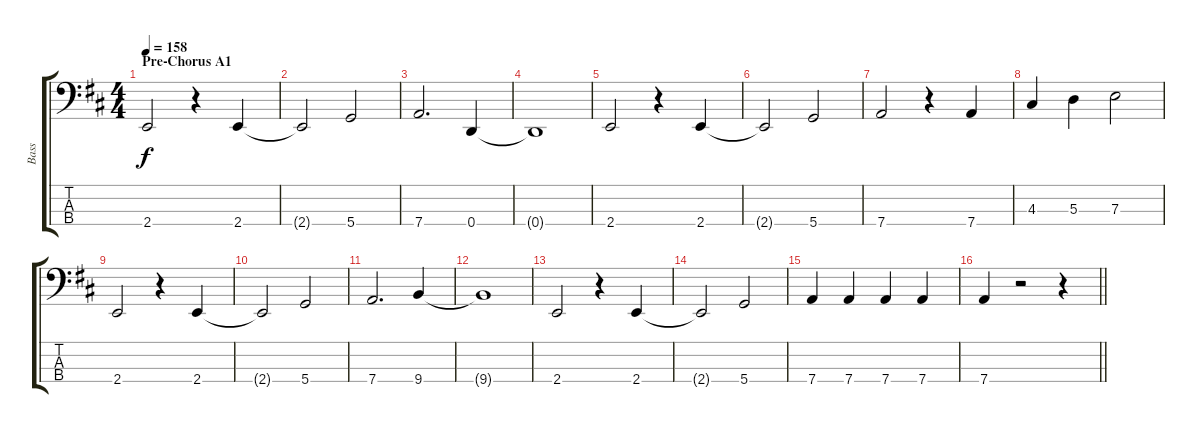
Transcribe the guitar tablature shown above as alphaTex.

\track ("Bass" "Bass") {instrument electricbassfinger}
\staff {score tabs}
\tuning (G2 D2 A1 D1) {hide}
\ts (4 4)
\section ("" "Pre-Chorus A1")
\tempo 158
\clef f4
\ks d
2.4.2{dy f} r.4 2.4.4 |
2.4{t}.2 5.4.2 |
7.4.2{d} 0.4.4 |
0.4{t}.1 |
2.4.2 r.4 2.4.4 |
2.4{t}.2 5.4.2 |
7.4.2 r.4 7.4.4 |
4.3.4 5.3.4 7.3.2 |
2.4.2 r.4 2.4.4 |
2.4{t}.2 5.4.2 |
7.4.2{d} 9.4.4 |
9.4{t}.1 |
2.4.2 r.4 2.4.4 |
2.4{t}.2 5.4.2 |
7.4.4 7.4.4 7.4.4 7.4.4 |
\barLineRight lightlight
7.4.4 r.2 r.4
